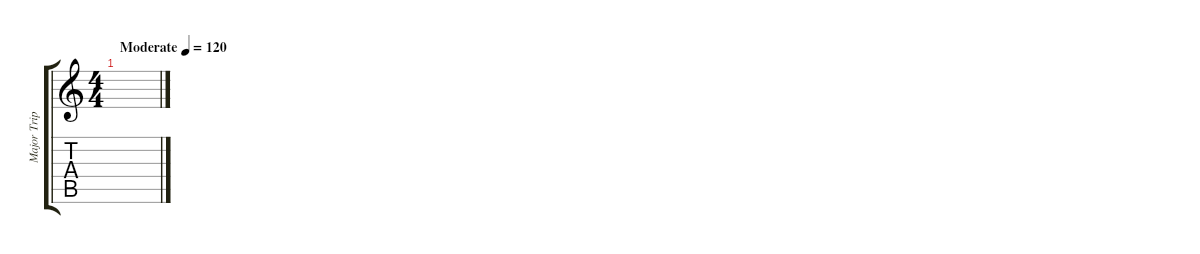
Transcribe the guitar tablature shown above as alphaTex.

\track ("Major Triple Notes" "Major Trip") {instrument acousticguitarsteel}
\staff {score tabs}
\tuning (E4 B3 G3 D3 A2 E2) {hide}
\ts (4 4)
\tempo (120 "Moderate")
\clef g2
\ks c
